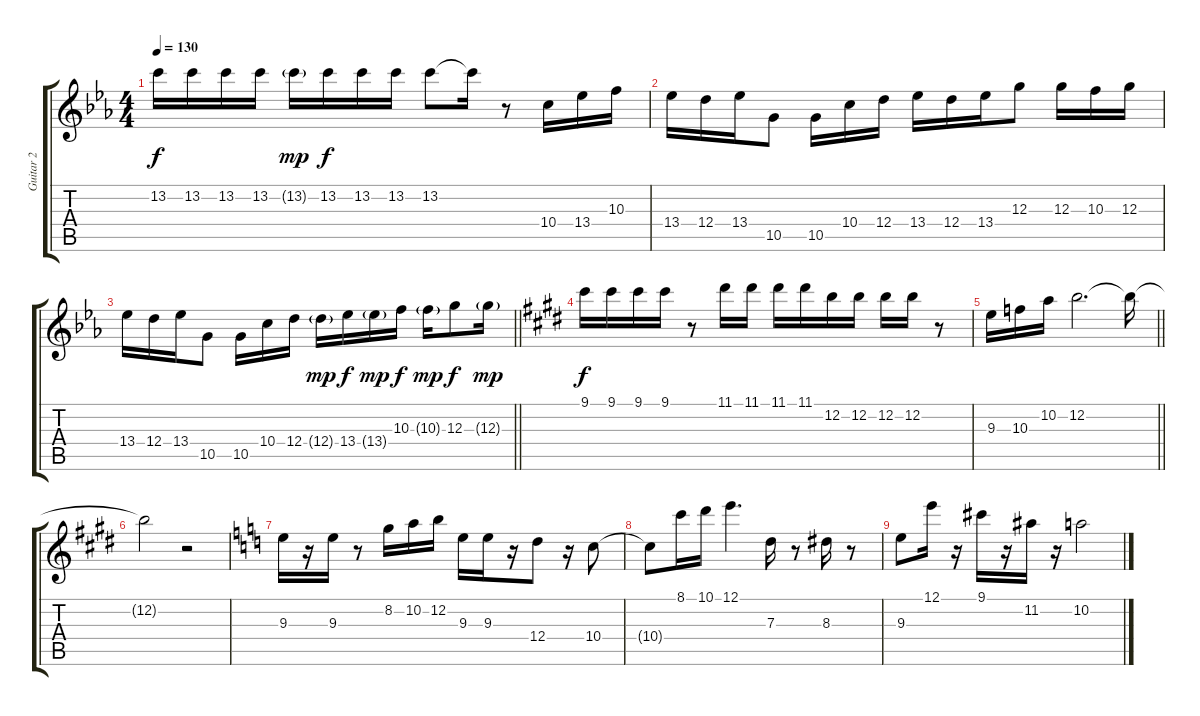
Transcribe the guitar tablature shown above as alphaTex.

\track ("Guitar 2" "Guitar 2") {instrument distortionguitar}
\staff {score tabs}
\tuning (E4 B3 G3 D3 A2 E2) {hide}
\ts (4 4)
\tempo 130
\clef g2
\ks eb
13.2.16{dy f} 13.2.16 13.2.16 13.2.16 13.2{g}.16{dy mp} 13.2.16{dy f} 13.2.16 13.2.16 13.2.8 13.2{t}.16 r.8 10.4.16 13.4.16 10.3.16 |
13.4.16 12.4.16 13.4.16 10.5.8 10.5.16 10.4.16 12.4.16 13.4.16 12.4.16 13.4.16 12.3.8 12.3.16 10.3.16 12.3.16 |
\barLineRight lightlight
13.4.16 12.4.16 13.4.16 10.5.8 10.5.16 10.4.16 12.4.16 12.4{g}.16{dy mp} 13.4.16{dy f} 13.4{g}.16{dy mp} 10.3.16{dy f} 10.3{g}.16{dy mp} 12.3.8{dy f} 12.3{g}.16{dy mp} |
\ks e
9.1.16{dy f} 9.1.16 9.1.16 9.1.16 r.8 11.1.16 11.1.16 11.1.16 11.1.16 12.2.16 12.2.16 12.2.16 12.2.16 r.8 |
\barLineRight lightlight
\ks c#minor
9.3.16 10.3.16 10.2.16 12.2.2{d} 12.2{t}.16 |
\ks e
12.2{t}.2 r.2 |
\ks c
9.3.16 r.16 9.3.16 r.8 8.2.16 10.2.16 12.2.16 9.3.16 9.3.16 r.16 12.4.8 r.16 10.4.8 |
10.4{t}.8 8.1.16 10.1.16 12.1.4{d} 7.3.16 r.8 8.3.16 r.8 |
9.3.8 12.1.16 r.16 9.1.16 r.16 11.2.16 r.16 10.2.2
